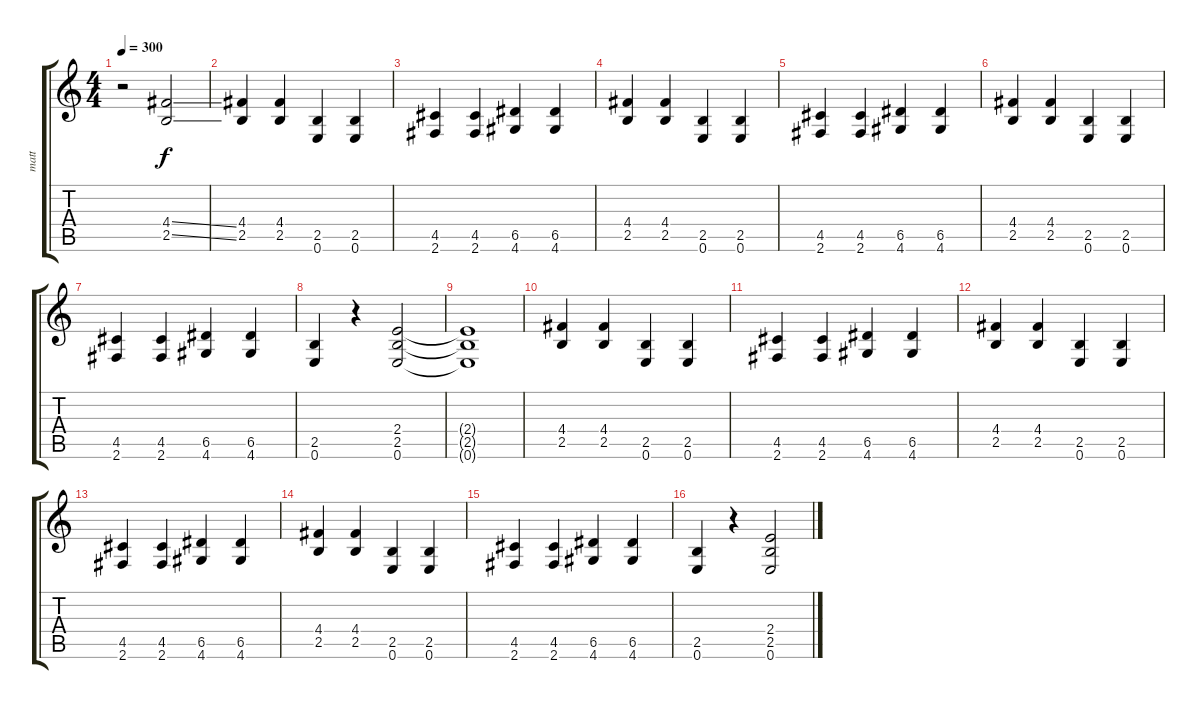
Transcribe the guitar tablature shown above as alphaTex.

\track ("matt" "matt") {instrument distortionguitar}
\staff {score tabs}
\tuning (E4 B3 G3 D3 A2 E2) {hide}
\ts (4 4)
\tempo 300
\clef g2
\ks c
r.2{dy f instrument distortionguitar} (4.4{ss} 2.5{ss}).2 |
(4.4 2.5).4 (4.4 2.5).4 (2.5 0.6).4 (2.5 0.6).4 |
(4.5 2.6).4 (4.5 2.6).4 (6.5 4.6).4 (6.5 4.6).4 |
(4.4 2.5).4 (4.4 2.5).4 (2.5 0.6).4 (2.5 0.6).4 |
(4.5 2.6).4 (4.5 2.6).4 (6.5 4.6).4 (6.5 4.6).4 |
(4.4 2.5).4 (4.4 2.5).4 (2.5 0.6).4 (2.5 0.6).4 |
(4.5 2.6).4 (4.5 2.6).4 (6.5 4.6).4 (6.5 4.6).4 |
(2.5 0.6).4 r.4 (2.4 2.5 0.6).2 |
(2.4{t} 2.5{t} 0.6{t}).1 |
(4.4 2.5).4 (4.4 2.5).4 (2.5 0.6).4 (2.5 0.6).4 |
(4.5 2.6).4 (4.5 2.6).4 (6.5 4.6).4 (6.5 4.6).4 |
(4.4 2.5).4 (4.4 2.5).4 (2.5 0.6).4 (2.5 0.6).4 |
(4.5 2.6).4 (4.5 2.6).4 (6.5 4.6).4 (6.5 4.6).4 |
(4.4 2.5).4 (4.4 2.5).4 (2.5 0.6).4 (2.5 0.6).4 |
(4.5 2.6).4 (4.5 2.6).4 (6.5 4.6).4 (6.5 4.6).4 |
(2.5 0.6).4 r.4 (2.4 2.5 0.6).2
